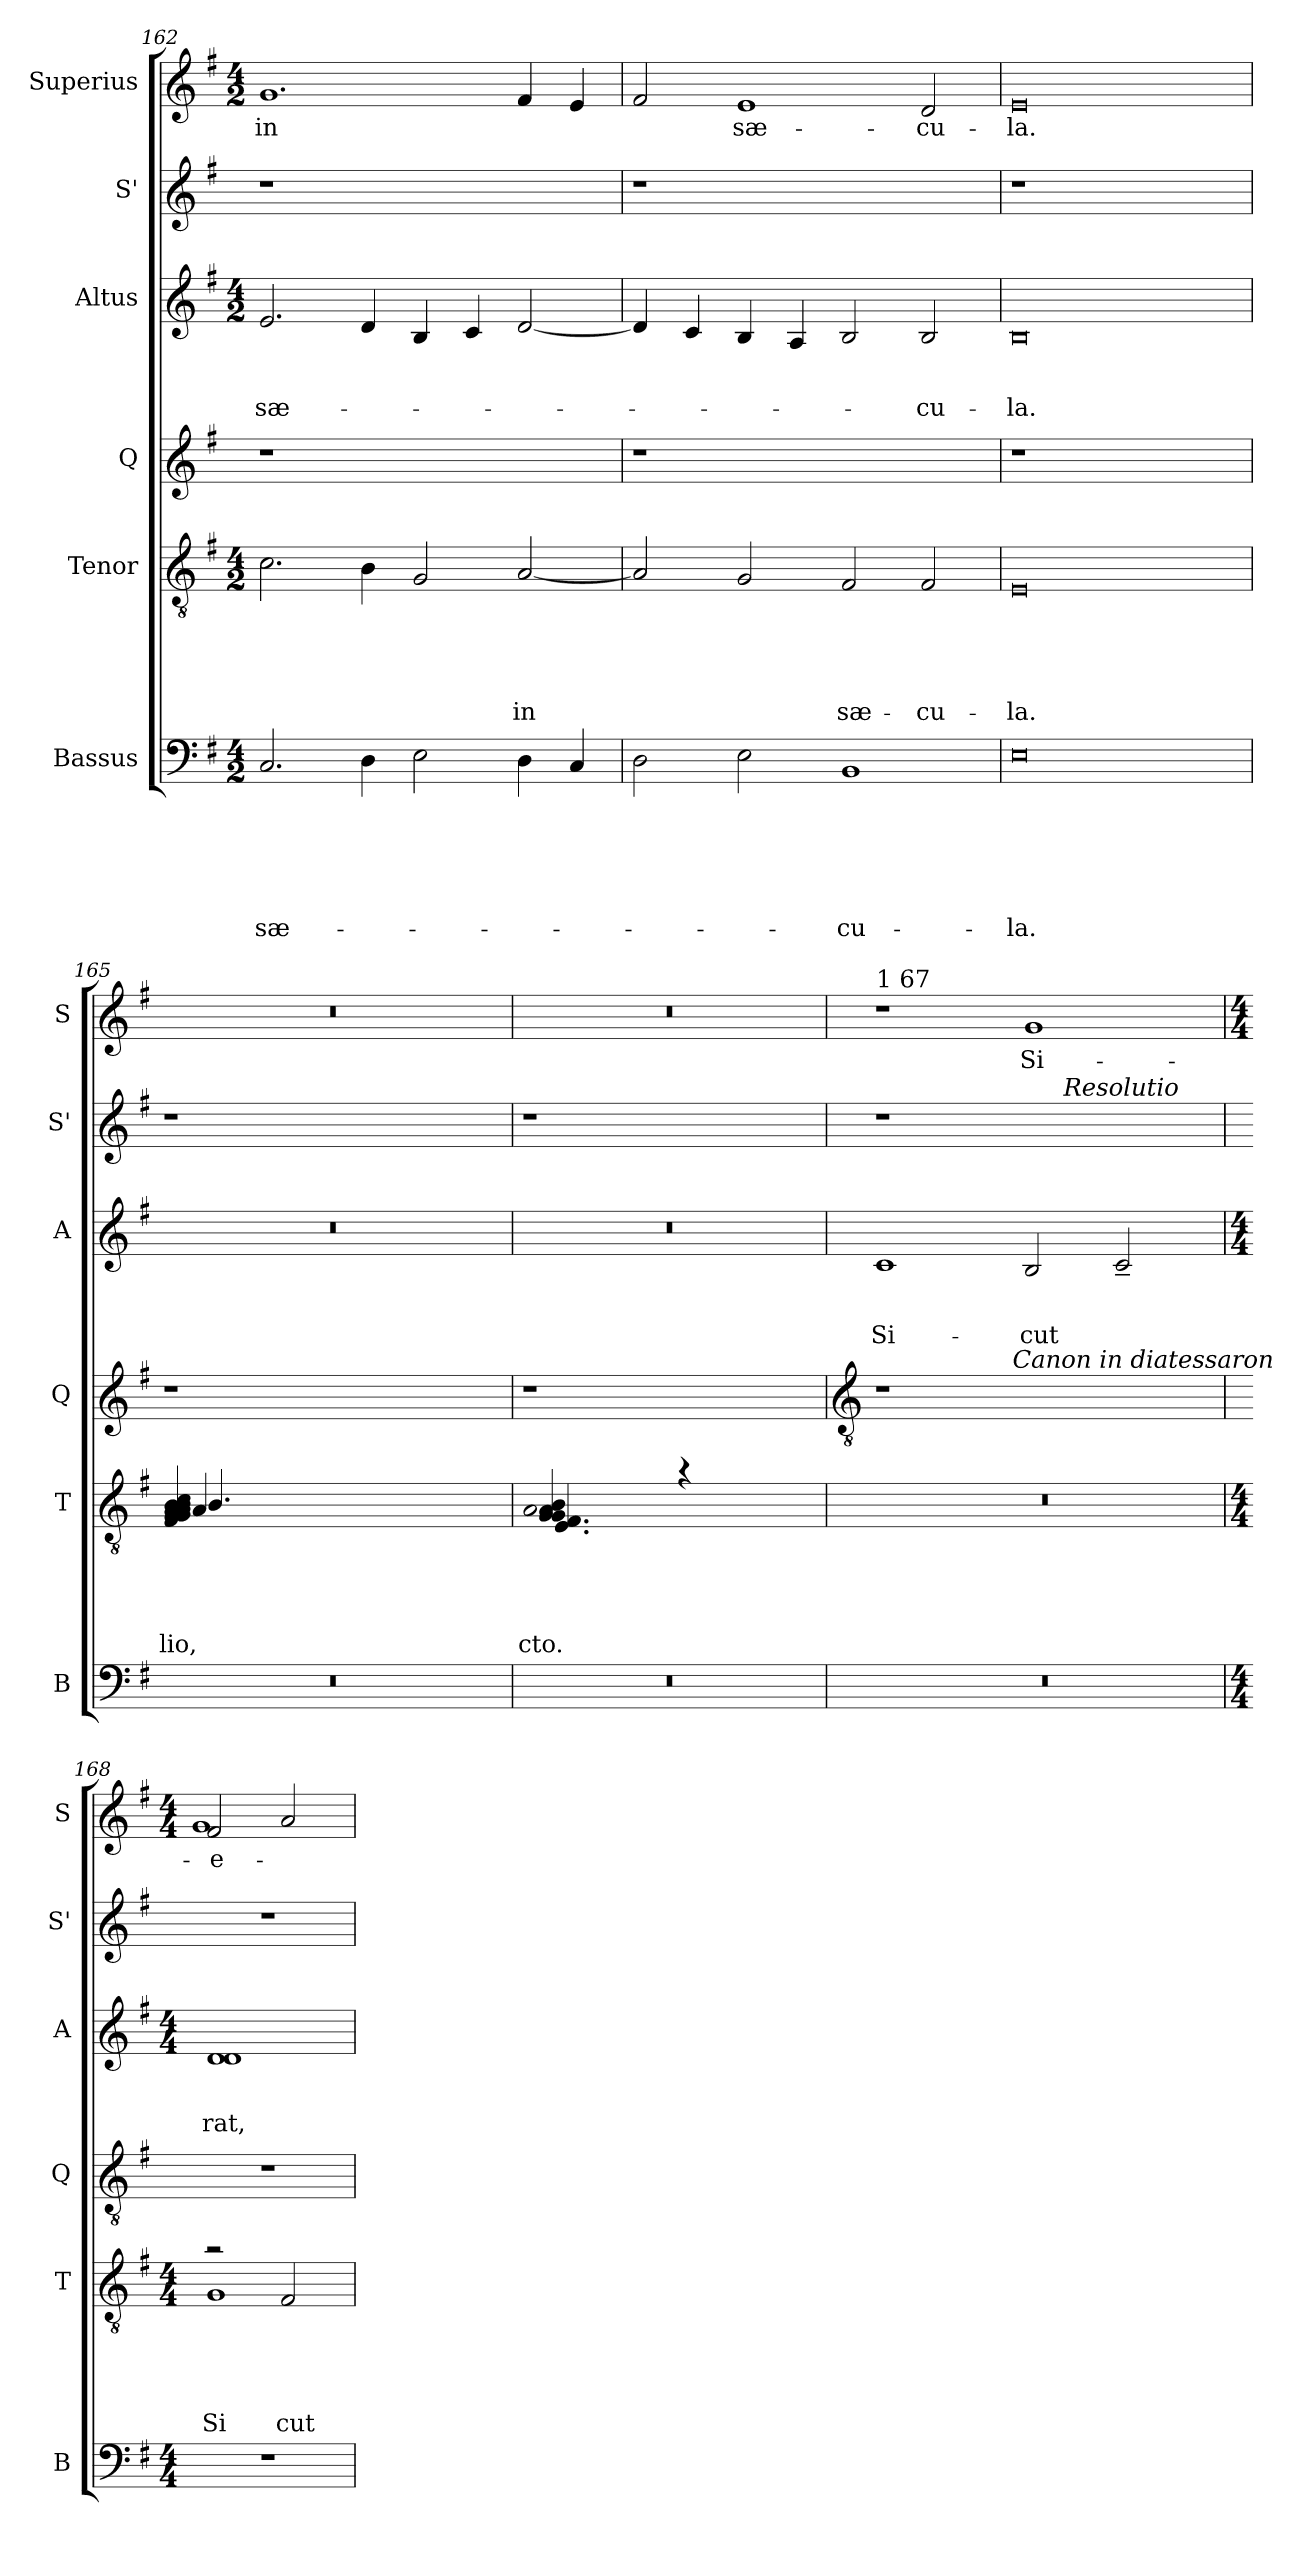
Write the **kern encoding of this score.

**kern	**text	**text	**text	**text	**text	**text	**kern	**text	**text	**text	**text	**text	**kern	**kern	**text	**text	**text	**kern	**kern	**text
*part6	*part6	*part6	*part6	*part6	*part6	*part6	*part5	*part5	*part5	*part5	*part5	*part5	*part4	*part3	*part3	*part3	*part3	*part2	*part1	*part1
*staff6	*staff6	*staff6	*staff6	*staff6	*staff6	*staff6	*staff5	*staff5	*staff5	*staff5	*staff5	*staff5	*staff4	*staff3	*staff3	*staff3	*staff3	*staff2	*staff1	*staff1
*I"Bassus	*	*	*	*	*	*	*I"Tenor	*	*	*	*	*	*I"Q	*I"Altus	*	*	*	*I"S'	*I"Superius	*
*I'B	*	*	*	*	*	*	*I'T	*	*	*	*	*	*I'Q	*I'A	*	*	*	*I'S'	*I'S	*
*clefF4	*	*	*	*	*	*	*clefGv2	*	*	*	*	*	*clefG2	*clefG2	*	*	*	*clefG2	*clefG2	*
*k[f#]	*	*	*	*	*	*	*k[f#]	*	*	*	*	*	*k[f#]	*k[f#]	*	*	*	*k[f#]	*k[f#]	*
*G:	*	*	*	*	*	*	*G:	*	*	*	*	*	*G:	*G:	*	*	*	*G:	*G:	*
*M4/2	*	*	*	*	*	*	*M4/2	*	*	*	*	*	*	*M4/2	*	*	*	*	*M4/2	*
=162	=162	=162	=162	=162	=162	=162	=162	=162	=162	=162	=162	=162	=162	=162	=162	=162	=162	=162	=162	=162
!	!	!	!	!	!	!LO:LY:b	!	!	!	!	!	!	!	!	!	!	!LO:LY:b	!	!	!LO:LY:b
2.C/	.	.	.	.	.	sæ-	2.c\	.	.	.	.	.	1r	2.e/	.	.	sæ-	1r	1.g	in
4D\	.	.	.	.	.	.	4B\	.	.	.	.	.	.	4d/	.	.	.	.	.	.
2E\	.	.	.	.	.	.	2G/	.	.	.	.	.	1ryy	4B/	.	.	.	1ryy	.	.
.	.	.	.	.	.	.	.	.	.	.	.	.	.	4c/	.	.	.	.	.	.
!	!	!	!	!	!	!	!	!	!	!	!	!LO:LY:b	!	!	!	!	!	!	!	!
4D\	.	.	.	.	.	.	[<2A/	.	.	.	.	in	.	[<2d/	.	.	.	.	4f#/	.
4C/	.	.	.	.	.	.	.	.	.	.	.	.	.	.	.	.	.	.	4e/	.
=163	=163	=163	=163	=163	=163	=163	=163	=163	=163	=163	=163	=163	=163	=163	=163	=163	=163	=163	=163	=163
2D\	.	.	.	.	.	.	2A/]	.	.	.	.	.	1r	4d/]	.	.	.	1r	2f#/	.
.	.	.	.	.	.	.	.	.	.	.	.	.	.	4c/	.	.	.	.	.	.
!	!	!	!	!	!	!	!	!	!	!	!	!	!	!	!	!	!	!	!	!LO:LY:b
2E\	.	.	.	.	.	.	2G/	.	.	.	.	.	.	4B/	.	.	.	.	1e	sæ-
.	.	.	.	.	.	.	.	.	.	.	.	.	.	4A/	.	.	.	.	.	.
!	!	!	!	!	!	!LO:LY:b	!	!	!	!	!	!LO:LY:b	!	!	!	!	!	!	!	!
1BB	.	.	.	.	.	-cu-	2F#/	.	.	.	.	sæ-	1ryy	2B/	.	.	.	1ryy	.	.
!	!	!	!	!	!	!	!	!	!	!	!	!LO:LY:b	!	!	!	!	!LO:LY:b	!	!	!LO:LY:b
.	.	.	.	.	.	.	2F#/	.	.	.	.	-cu-	.	2B/	.	.	-cu-	.	2d/	-cu-
=164	=164	=164	=164	=164	=164	=164	=164	=164	=164	=164	=164	=164	=164	=164	=164	=164	=164	=164	=164	=164
!	!	!	!	!	!	!LO:LY:b:rj	!	!	!	!	!	!LO:LY:b:rj	!	!	!	!	!LO:LY:b:rj	!	!	!LO:LY:b:rj
0E	.	.	.	.	.	-la.	0E	.	.	.	.	-la.	1r	0B	.	.	-la.	1r	0e	-la.
.	.	.	.	.	.	.	.	.	.	.	.	.	1ryy	.	.	.	.	1ryy	.	.
!!LO:LB:g=z
=165	=165	=165	=165	=165	=165	=165	=165	=165	=165	=165	=165	=165	=165	=165	=165	=165	=165	=165	=165	=165
!	!	!	!	!	!	!	!LO:TX:a:t=1 65	!	!	!	!	!	!	!	!	!	!	!	!	!
!	!	!	!	!	!	!	!LO:N:n=1:head=solid	!	!	!	!	!	!	!	!	!	!	!	!	!
!	!	!	!	!	!	!	!LO:N:n=2:head=solid	!	!	!	!	!	!	!	!	!	!	!	!	!
!	!	!	!	!	!	!	!LO:N:n=3:head=solid	!	!	!	!	!	!	!	!	!	!	!	!	!
!	!	!	!	!	!	!	!LO:N:n=4:head=solid	!	!	!	!	!	!	!	!	!	!	!	!	!
!	!	!	!	!	!	!	!LO:N:n=5:head=solid	!	!	!	!	!	!	!	!	!	!	!	!	!
!	!	!	!	!	!	!	!LO:N:n=6:head=solid	!	!	!	!	!	!	!	!	!	!	!	!	!
!	!	!	!	!	!	!	!LO:N:n=7:head=solid	!	!	!	!	!	!	!	!	!	!	!	!	!
*	*	*	*	*	*	*	*^	*	*	*	*	*	*	*	*	*	*	*	*	*
!	!	!	!	!	!	!	!LO:N:n=8:head=solid	!LO:N:head=solid	!	!	!	!	!LO:LY:b	!	!	!	!	!	!	!	!
*	*	*	*	*	*	*	*	*^	*	*	*	*	*	*	*	*	*	*	*	*	*
!	!	!	!	!	!	!	!	!	!LO:N:head=solid	!	!	!	!	!LO:LY:b	!	!	!	!	!	!	!	!
!	!	!	!	!	!	!	!	!	!	!	!	!	!	!LO:LY:b	!	!	!	!	!	!	!	!
0r	.	.	.	.	.	.	(<4F#/ 4G/ 4G/ 4A/ 4A/ 4B/ 4B/ 4c/	4A/	4.B/	.	.	.	.	-lio,	1r	0r	.	.	.	1r	0r	.
.	.	.	.	.	.	.	1ryy	1ryy	.	.	.	.	.	.	.	.	.	.	.	.	.	.
.	.	.	.	.	.	.	.	.	1ryy	.	.	.	.	.	.	.	.	.	.	.	.	.
.	.	.	.	.	.	.	.	.	.	.	.	.	.	.	1ryy	.	.	.	.	1ryy	.	.
.	.	.	.	.	.	.	2ryy	2ryy	.	.	.	.	.	.	.	.	.	.	.	.	.	.
.	.	.	.	.	.	.	.	.	2ryy	.	.	.	.	.	.	.	.	.	.	.	.	.
.	.	.	.	.	.	.	8ryy	8ryy	.	.	.	.	.	.	.	.	.	.	.	.	.	.
.	.	.	.	.	.	.	8ryy	8ryy	8ryy	.	.	.	.	.	.	.	.	.	.	.	.	.
=166	=166	=166	=166	=166	=166	=166	=166	=166	=166	=166	=166	=166	=166	=166	=166	=166	=166	=166	=166	=166	=166	=166
!	!	!	!	!	!	!	!LO:N:head=open	!LO:N:n=1:head=solid	!	!	!	!	!	!LO:LY:b:rj	!	!	!	!	!	!	!	!
!	!	!	!	!	!	!	!	!LO:N:n=2:head=solid	!	!	!	!	!	!	!	!	!	!	!	!	!	!
!	!	!	!	!	!	!	!	!LO:N:n=3:head=solid	!	!	!	!	!	!	!	!	!	!	!	!	!	!
!	!	!	!	!	!	!	!	!LO:N:n=4:head=solid	!LO:N:n=1:head=solid	!	!	!	!	!LO:LY:b	!	!	!	!	!	!	!	!
!	!	!	!	!	!	!	!	!	!LO:N:n=2:head=solid	!	!	!	!	!LO:LY:b	!	!	!	!	!	!	!	!
0r	.	.	.	.	.	.	1A	4G/ 4G/ 4A/ 4B/	(4.E/ 4.F#/	.	.	.	.	-cto.	1r	0r	.	.	.	1r	0r	.
.	.	.	.	.	.	.	.	2.ryy	.	.	.	.	.	.	.	.	.	.	.	.	.	.
.	.	.	.	.	.	.	.	.	2.ryy	.	.	.	.	.	.	.	.	.	.	.	.	.
.	.	.	.	.	.	.	4ra	1ryy	.	.	.	.	.	.	1ryy	.	.	.	.	1ryy	.	.
.	.	.	.	.	.	.	.	.	2..ryy	.	.	.	.	.	.	.	.	.	.	.	.	.
.	.	.	.	.	.	.	2.ryy	.	.	.	.	.	.	.	.	.	.	.	.	.	.	.
*	*	*	*	*	*	*	*v	*v	*v	*	*	*	*	*	*	*	*	*	*	*	*	*
!!LO:LB:g=z
=167	=167	=167	=167	=167	=167	=167	=167	=167	=167	=167	=167	=167	=167	=167	=167	=167	=167	=167	=167	=167
*	*	*	*	*	*	*	*	*	*	*	*	*	*clefGv2	*	*	*	*	*	*	*
!	!	!	!	!	!	!	!	!	!	!	!	!	!	!	!	!	!	!	!LO:TX:a:t=1 67	!
!LO:N:vis=1	!	!	!	!	!	!	!LO:N:vis=1	!	!	!	!	!	!LO:N:vis=1	!	!	!	!LO:LY:b	!LO:N:vis=1	!	!
*	*	*	*	*	*	*	*	*	*	*	*	*	*^	*	*	*	*	*	*	*
0r	.	.	.	.	.	.	0r	.	.	.	.	.	1r	2ryy	1c	.	.	Si-	1r	1r	.
.	.	.	.	.	.	.	.	.	.	.	.	.	.	4...ryy	.	.	.	.	.	.	.
!	!	!	!	!	!	!	!	!	!	!	!	!	!	!LO:TX:a:i:t=Canon in diatessaron	!	!	!	!	!	!	!
.	.	.	.	.	.	.	.	.	.	.	.	.	.	1ryy	.	.	.	.	.	.	.
!	!	!	!	!	!	!	!	!	!	!	!	!	!	!	!	!	!	!LO:LY:b	!	!	!LO:LY:b
.	.	.	.	.	.	.	.	.	.	.	.	.	1ryy	.	2B/	.	.	-cut	8.ryy	1g	Si-
!	!	!	!	!	!	!	!	!	!	!	!	!	!	!	!	!	!	!	!LO:TX:a:i:t=Resolutio	!	!
.	.	.	.	.	.	.	.	.	.	.	.	.	.	.	.	.	.	.	2ryy	.	.
.	.	.	.	.	.	.	.	.	.	.	.	.	.	.	2c~</	.	.	.	.	.	.
.	.	.	.	.	.	.	.	.	.	.	.	.	.	.	.	.	.	.	4ryy	.	.
.	.	.	.	.	.	.	.	.	.	.	.	.	.	.	.	.	.	.	16ryy	.	.
.	.	.	.	.	.	.	.	.	.	.	.	.	.	32ryy	.	.	.	.	.	.	.
*	*	*	*	*	*	*	*	*	*	*	*	*	*v	*v	*	*	*	*	*	*	*
=168	=168	=168	=168	=168	=168	=168	=168	=168	=168	=168	=168	=168	=168	=168	=168	=168	=168	=168	=168	=168
*M4/4	*	*	*	*	*	*	*M4/4	*	*	*	*	*	*	*M4/4	*	*	*	*	*M4/4	*
*	*	*	*	*	*	*	*^	*	*	*	*	*	*^	*	*	*	*	*	*	*
!	!	!	!	!	!	!	!	!	!	!	!	!	!LO:LY:b	!	!	!	!	!	!LO:LY:b:rj	!	!	!LO:LY:b
*	*	*	*	*	*	*	*	*	*	*	*	*	*	*	*	*	*	*	*	*	*^	*
!	!	!	!	!	!	!	!	!	!	!	!	!	!	!	!	!	!	!	!	!	!	!	!LO:LY:b:rj
*	*	*	*	*	*	*	*	*	*	*	*	*	*	*v	*v	*	*	*	*	*	*	*	*
1r	.	.	.	.	.	.	2ra	1G	.	.	.	.	Si-	1r	1d 1d	.	.	-rat,	1r	2f#/	1g	e-
!	!	!	!	!	!	!	!	!	!	!	!	!	!LO:LY:b	!	!	!	!	!	!	!	!	!
.	.	.	.	.	.	.	2F#/	.	.	.	.	.	cut	.	.	.	.	.	.	2a/	.	.
*	*	*	*	*	*	*	*v	*v	*	*	*	*	*	*	*	*	*	*	*	*v	*v	*
=	=	=	=	=	=	=	=	=	=	=	=	=	=	=	=	=	=	=	=	=
*-	*-	*-	*-	*-	*-	*-	*-	*-	*-	*-	*-	*-	*-	*-	*-	*-	*-	*-	*-	*-
